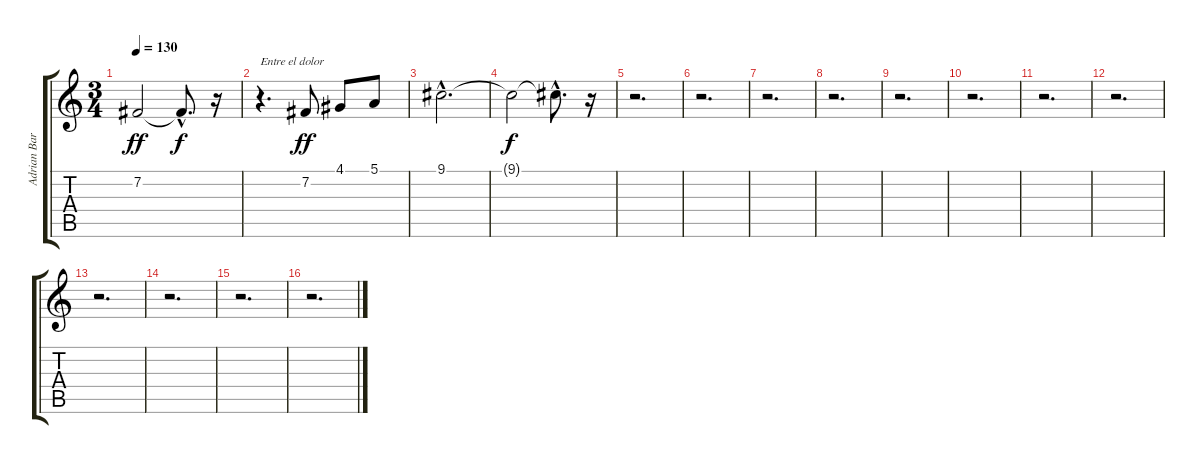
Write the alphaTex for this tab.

\track ("Adrian Barilari" "Adrian Bar") {instrument cello}
\staff {score tabs}
\tuning (E4 B3 G3 D3 A2 E2) {hide}
\ts (3 4)
\tempo 130
\clef g2
\ks c
7.2.2{dy ff} 7.2{hac t}.8{d dy f} r.16 |
r.4{d txt "Entre el dolor"} 7.2.8{dy ff} 4.1.8 5.1.8 |
9.1{hac}.2{d} |
9.1{t}.2{dy f} 9.1{hac t}.8{d} r.16 |
r.2{d} |
r.2{d} |
r.2{d} |
r.2{d} |
r.2{d} |
r.2{d} |
r.2{d} |
r.2{d} |
r.2{d} |
r.2{d} |
r.2{d} |
r.2{d}
